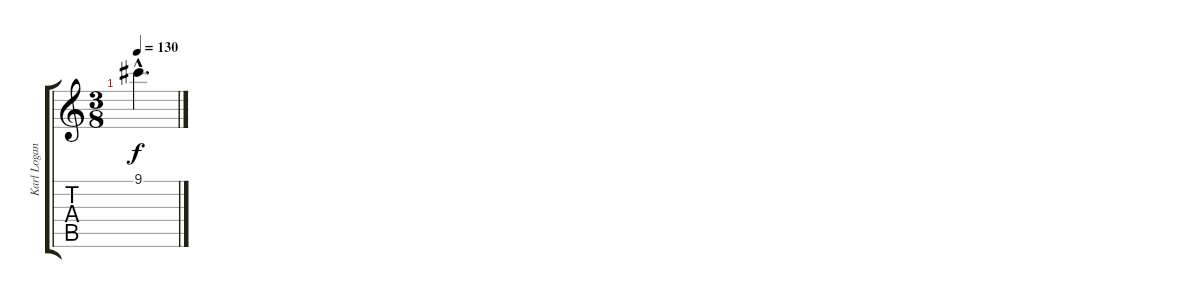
\track ("Karl Logan" "Karl Logan") {instrument distortionguitar}
\staff {score tabs}
\tuning (E4 B3 G3 D3 A2 E2) {hide}
\ts (3 8)
\tempo 130
\clef g2
\ks c
9.1{hac t}.4{d dy f}
